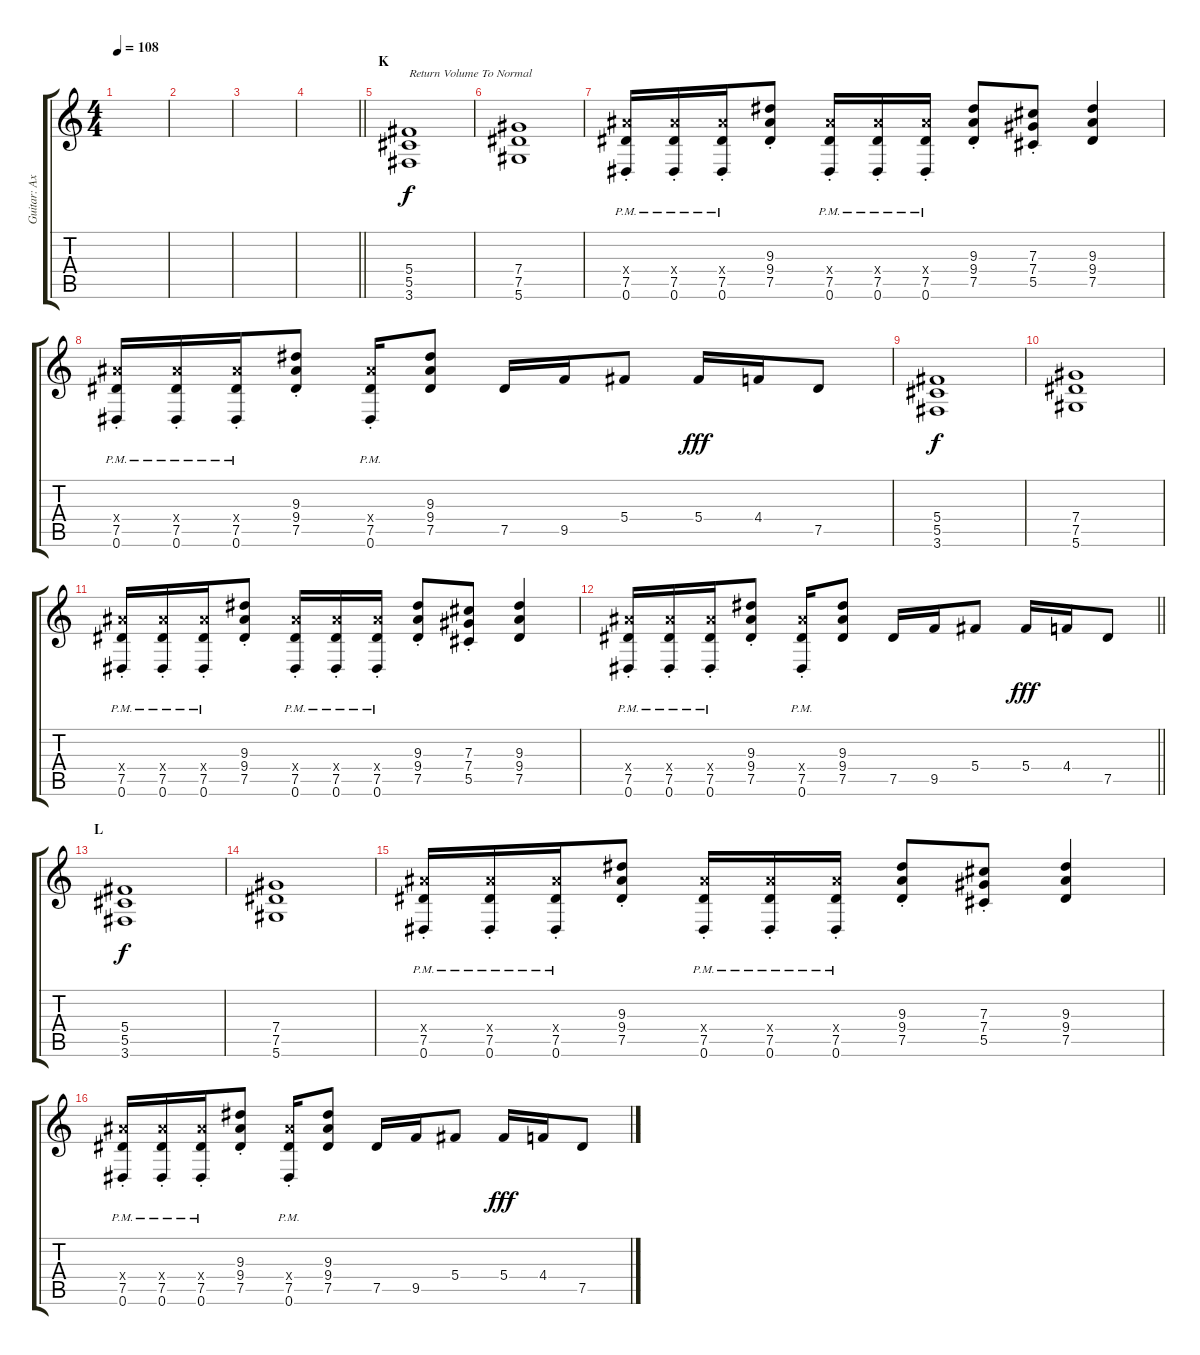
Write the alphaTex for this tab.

\track ("Guitar: Axel" "Guitar: Ax") {instrument overdrivenguitar}
\staff {score tabs}
\tuning (Eb4 Bb3 Gb3 Db3 Ab2 Eb2) {hide}
\ts (4 4)
\tempo 108
\clef g2
\ks c
|
|
|
\barLineRight lightlight
|
\section ("" "K")
(5.4 5.5 3.6).1{txt "Return Volume To Normal" volume 14} |
(7.4 7.5 5.6).1 |
(9.4{pm st x} 7.5{pm st} 0.6{pm st}).16 (9.4{pm st x} 7.5{pm st} 0.6{pm st}).16 (9.4{pm st x} 7.5{pm st} 0.6{pm st}).16 (9.3{st} 9.4{st} 7.5{st}).8 (9.4{pm st x} 7.5{pm st} 0.6{pm st}).16 (9.4{pm st x} 7.5{pm st} 0.6{pm st}).16 (9.4{pm st x} 7.5{pm st} 0.6{pm st}).16 (9.3{st} 9.4{st} 7.5{st}).8 (7.3{st} 7.4{st} 5.5{st}).8 (9.3 9.4 7.5).4 |
(9.4{pm st x} 7.5{pm st} 0.6{pm st}).16 (9.4{pm st x} 7.5{pm st} 0.6{pm st}).16 (9.4{pm st x} 7.5{pm st} 0.6{pm st}).16 (9.3{st} 9.4{st} 7.5{st}).8 (9.4{pm st x} 7.5{pm st} 0.6{pm st}).16 (9.3 9.4 7.5).8 7.5.16 9.5.16 5.4.8 5.4.16{dy fff} 4.4.16 7.5.8 |
(5.4 5.5 3.6).1{dy f} |
(7.4 7.5 5.6).1 |
(9.4{pm st x} 7.5{pm st} 0.6{pm st}).16 (9.4{pm st x} 7.5{pm st} 0.6{pm st}).16 (9.4{pm st x} 7.5{pm st} 0.6{pm st}).16 (9.3{st} 9.4{st} 7.5{st}).8 (9.4{pm st x} 7.5{pm st} 0.6{pm st}).16 (9.4{pm st x} 7.5{pm st} 0.6{pm st}).16 (9.4{pm st x} 7.5{pm st} 0.6{pm st}).16 (9.3{st} 9.4{st} 7.5{st}).8 (7.3{st} 7.4{st} 5.5{st}).8 (9.3 9.4 7.5).4 |
\barLineRight lightlight
(9.4{pm st x} 7.5{pm st} 0.6{pm st}).16 (9.4{pm st x} 7.5{pm st} 0.6{pm st}).16 (9.4{pm st x} 7.5{pm st} 0.6{pm st}).16 (9.3{st} 9.4{st} 7.5{st}).8 (9.4{pm st x} 7.5{pm st} 0.6{pm st}).16 (9.3 9.4 7.5).8 7.5.16 9.5.16 5.4.8 5.4.16{dy fff} 4.4.16 7.5.8 |
\section ("" "L")
(5.4 5.5 3.6).1{dy f} |
(7.4 7.5 5.6).1 |
(9.4{pm st x} 7.5{pm st} 0.6{pm st}).16 (9.4{pm st x} 7.5{pm st} 0.6{pm st}).16 (9.4{pm st x} 7.5{pm st} 0.6{pm st}).16 (9.3{st} 9.4{st} 7.5{st}).8 (9.4{pm st x} 7.5{pm st} 0.6{pm st}).16 (9.4{pm st x} 7.5{pm st} 0.6{pm st}).16 (9.4{pm st x} 7.5{pm st} 0.6{pm st}).16 (9.3{st} 9.4{st} 7.5{st}).8 (7.3{st} 7.4{st} 5.5{st}).8 (9.3 9.4 7.5).4 |
(9.4{pm st x} 7.5{pm st} 0.6{pm st}).16 (9.4{pm st x} 7.5{pm st} 0.6{pm st}).16 (9.4{pm st x} 7.5{pm st} 0.6{pm st}).16 (9.3{st} 9.4{st} 7.5{st}).8 (9.4{pm st x} 7.5{pm st} 0.6{pm st}).16 (9.3 9.4 7.5).8 7.5.16 9.5.16 5.4.8 5.4.16{dy fff} 4.4.16 7.5.8
